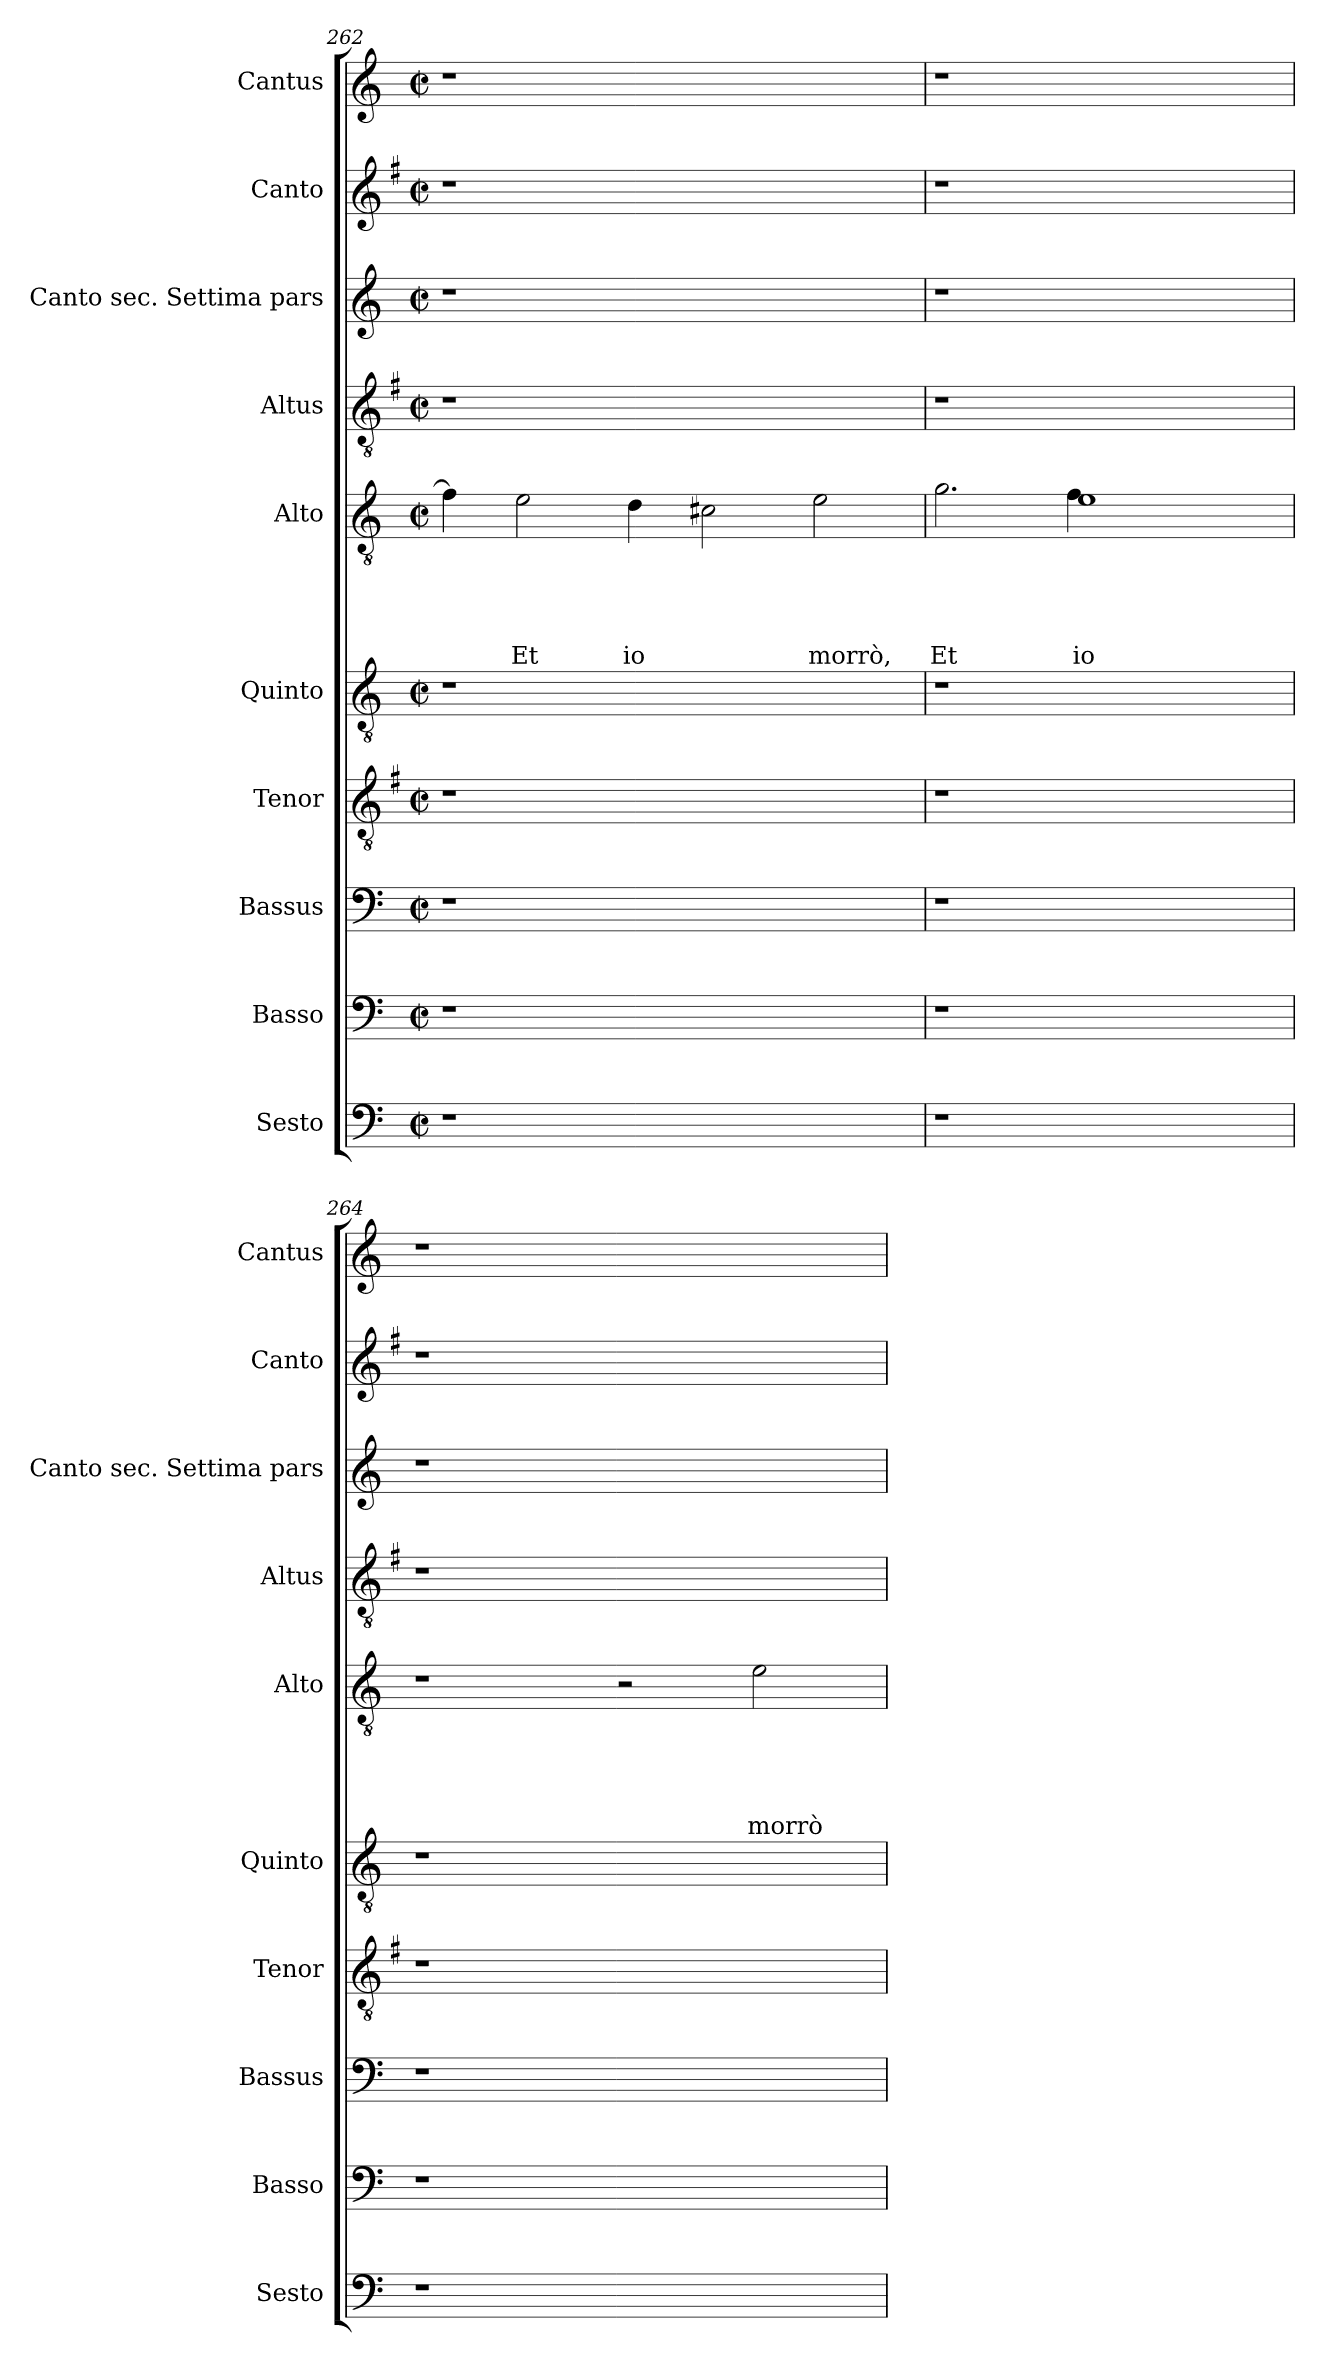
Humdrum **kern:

**kern	**kern	**kern	**kern	**kern	**kern	**text	**text	**text	**text	**text	**kern	**kern	**kern	**kern
*part10	*part9	*part8	*part7	*part6	*part5	*part5	*part5	*part5	*part5	*part5	*part4	*part3	*part2	*part1
*staff10	*staff9	*staff8	*staff7	*staff6	*staff5	*staff5	*staff5	*staff5	*staff5	*staff5	*staff4	*staff3	*staff2	*staff1
*I"Sesto	*I"Basso	*I"Bassus	*I"Tenor	*I"Quinto	*I"Alto	*	*	*	*	*	*I"Altus	*I"Canto sec. Settima pars	*I"Canto	*I"Cantus
*I'Sesto	*I'Basso	*I'Bassus	*I'Tenor	*I'Quinto	*I'Alto	*	*	*	*	*	*I'Altus	*I'Canto sec. Settima pars	*I'Canto	*I'Cantus
*clefF4	*clefF4	*clefF4	*clefGv2	*clefGv2	*clefGv2	*	*	*	*	*	*clefGv2	*clefG2	*clefG2	*clefG2
*k[]	*k[]	*k[]	*k[f#]	*k[]	*k[]	*	*	*	*	*	*k[f#]	*k[]	*k[f#]	*k[]
*C:	*C:	*C:	*G:	*C:	*C:	*	*	*	*	*	*G:	*C:	*G:	*C:
*M2/2	*M2/2	*M2/2	*M2/2	*M2/2	*M2/2	*	*	*	*	*	*M2/2	*M2/2	*M2/2	*M2/2
*met(c|)	*met(c|)	*met(c|)	*met(c|)	*met(c|)	*met(c|)	*	*	*	*	*	*met(c|)	*met(c|)	*met(c|)	*met(c|)
=262	=262	=262	=262	=262	=262	=262	=262	=262	=262	=262	=262	=262	=262	=262
1r	1r	1r	1r	1r	4f\]	.	.	.	.	.	1r	1r	1r	1r
!	!	!	!	!	!	!	!	!	!	!LO:LY:b	!	!	!	!
.	.	.	.	.	2e\	.	.	.	.	Et	.	.	.	.
!	!	!	!	!	!	!	!	!	!	!LO:LY:b	!	!	!	!
.	.	.	.	.	4d\	.	.	.	.	io	.	.	.	.
1ryy	1ryy	1ryy	1ryy	1ryy	2c#X\	.	.	.	.	.	1ryy	1ryy	1ryy	1ryy
!	!	!	!	!	!	!	!	!	!	!LO:LY:b	!	!	!	!
.	.	.	.	.	2e\	.	.	.	.	morrò,	.	.	.	.
=263	=263	=263	=263	=263	=263	=263	=263	=263	=263	=263	=263	=263	=263	=263
*	*	*	*	*	*^	*	*	*	*	*	*	*	*	*
!	!	!	!	!	!	!	!	!	!	!	!LO:LY:b	!	!	!	!
1r	1r	1r	1r	1r	2.ryy	2.g\	.	.	.	.	Et	1r	1r	1r	1r
!	!	!	!	!	!	!	!	!	!	!	!LO:LY:b	!	!	!	!
.	.	.	.	.	1e	4f\	.	.	.	.	io	.	.	.	.
2.ryy	2.ryy	2.ryy	2.ryy	2.ryy	.	2.ryy	.	.	.	.	.	2.ryy	2.ryy	2.ryy	2.ryy
*	*	*	*	*	*v	*v	*	*	*	*	*	*	*	*	*
=264	=264	=264	=264	=264	=264	=264	=264	=264	=264	=264	=264	=264	=264	=264
1r	1r	1r	1r	1r	1r	.	.	.	.	.	1r	1r	1r	1r
1ryy	1ryy	1ryy	1ryy	1ryy	2r	.	.	.	.	.	1ryy	1ryy	1ryy	1ryy
!	!	!	!	!	!	!	!	!	!	!LO:LY:b	!	!	!	!
.	.	.	.	.	2e\	.	.	.	.	morrò	.	.	.	.
=	=	=	=	=	=	=	=	=	=	=	=	=	=	=
*-	*-	*-	*-	*-	*-	*-	*-	*-	*-	*-	*-	*-	*-	*-
